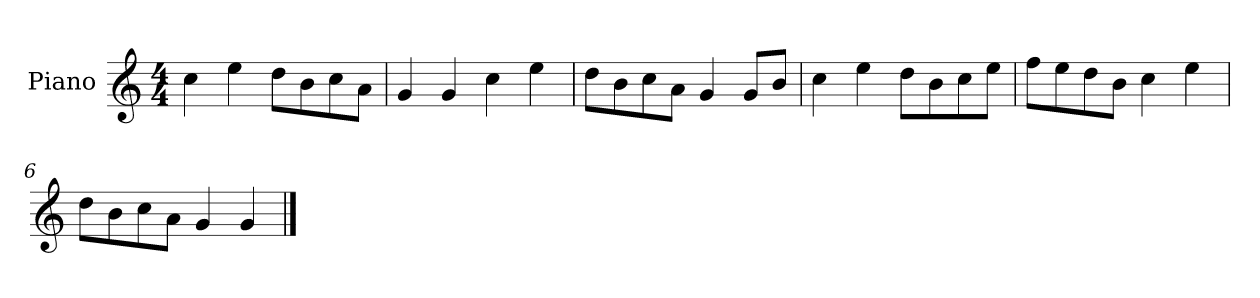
**kern
*part1
*staff1
*I"Piano
*I'P-no
*clefG2
*k[]
*M4/4
*MM90
=1
4cc\
4ee\
8dd\L
8b\
8cc\
8a\J
=2
4g/
4g/
4cc\
4ee\
=3
8dd\L
8b\
8cc\
8a\J
4g/
8g/L
8b/J
=4
4cc\
4ee\
8dd\L
8b\
8cc\
8ee\J
=5
8ff\L
8ee\
8dd\
8b\J
4cc\
4ee\
=6
8dd\L
8b\
8cc\
8a\J
4g/
4g/
==
*-
